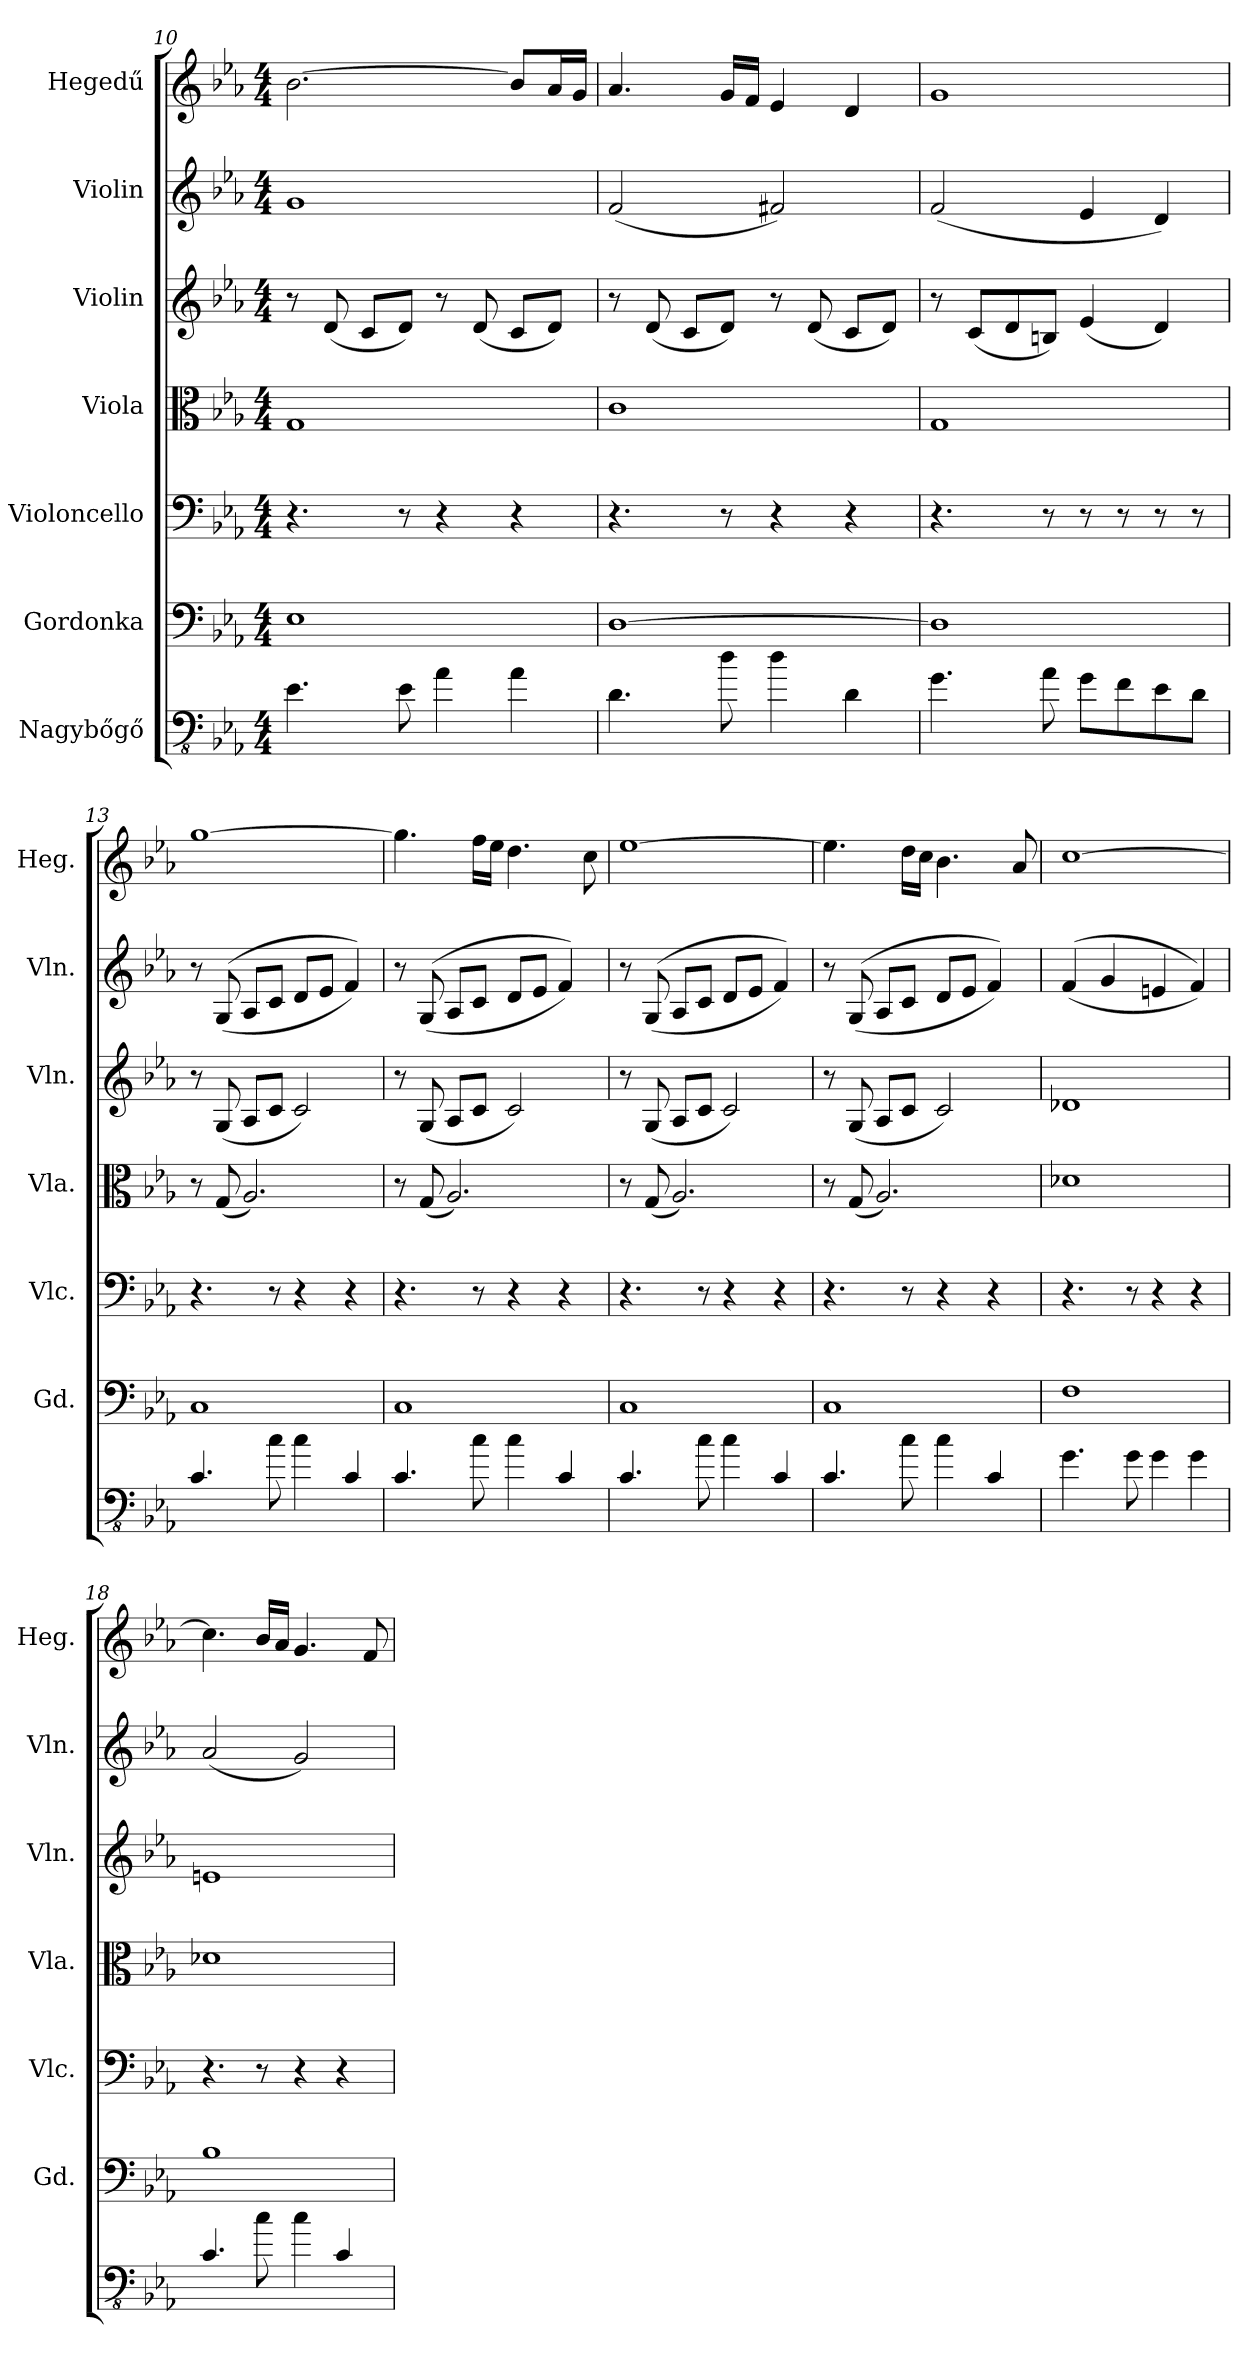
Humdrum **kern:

**kern	**kern	**kern	**kern	**kern	**kern	**kern
*part7	*part6	*part5	*part4	*part3	*part2	*part1
*staff7	*staff6	*staff5	*staff4	*staff3	*staff2	*staff1
*I"Nagybőgő	*I"Gordonka	*I"Violoncello	*I"Viola	*I"Violin	*I"Violin	*I"Hegedű
*	*I'Gd.	*I'Vlc.	*I'Vla.	*I'Vln.	*I'Vln.	*I'Heg.
*clefFv4	*clefF4	*clefF4	*clefC3	*clefG2	*clefG2	*clefG2
*ITrd7c12	*	*	*	*	*	*
*k[b-e-a-]	*k[b-e-a-]	*k[b-e-a-]	*k[b-e-a-]	*k[b-e-a-]	*k[b-e-a-]	*k[b-e-a-]
*M4/4	*M4/4	*M4/4	*M4/4	*M4/4	*M4/4	*M4/4
=10	=10	=10	=10	=10	=10	=10
4.EE-\	1E-	4.r	1G	8r	1g	[2.b-\
.	.	.	.	(8d/	.	.
.	.	.	.	8c/L	.	.
8EE-\	.	8r	.	8d/J)	.	.
4AA-\	.	4r	.	8r	.	.
.	.	.	.	(8d/	.	.
4AA-\	.	4r	.	8c/L	.	8b-/L]
.	.	.	.	8d/J)	.	16a-/L
.	.	.	.	.	.	16g/JJ
!!LO:PB:g=z
=11	=11	=11	=11	=11	=11	=11
4.DD\	[1D	4.r	1c	8r	(2f/	4.a-/
.	.	.	.	(8d/	.	.
.	.	.	.	8c/L	.	.
8D\	.	8r	.	8d/J)	.	16g/LL
.	.	.	.	.	.	16f/JJ
4D\	.	4r	.	8r	2f#X/)	4e-/
.	.	.	.	(8d/	.	.
4DD\	.	4r	.	8c/L	.	4d/
.	.	.	.	8d/J)	.	.
=12	=12	=12	=12	=12	=12	=12
4.GG\	1D]	4.r	1G	8r	(2f/	1g
.	.	.	.	(8c/L	.	.
.	.	.	.	8d/	.	.
8AA-\	.	8r	.	8Bn/J)	.	.
8GG\L	.	8r	.	(4e-/	4e-/	.
8FF\	.	8r	.	.	.	.
8EE-\	.	8r	.	4d/)	4d/)	.
8DD\J	.	8r	.	.	.	.
=13	=13	=13	=13	=13	=13	=13
4.CC/	1C	4.r	8r	8r	8r	[1gg
.	.	.	(8G/	(8G/	((8G/	.
.	.	.	2.A-/)	8A-/L	8A-/L	.
8C\	.	8r	.	8c/J	8c/J	.
4C\	.	4r	.	2c/)	8d/L	.
.	.	.	.	.	8e-/J	.
4CC/	.	4r	.	.	4f/))	.
=14	=14	=14	=14	=14	=14	=14
4.CC/	1C	4.r	8r	8r	8r	4.gg\]
.	.	.	(8G/	(8G/	((8G/	.
.	.	.	2.A-/)	8A-/L	8A-/L	.
8C\	.	8r	.	8c/J	8c/J	16ff\LL
.	.	.	.	.	.	16ee-\JJ
4C\	.	4r	.	2c/)	8d/L	4.dd\
.	.	.	.	.	8e-/J	.
4CC/	.	4r	.	.	4f/))	.
.	.	.	.	.	.	8cc\
=15	=15	=15	=15	=15	=15	=15
4.CC/	1C	4.r	8r	8r	8r	[1ee-
.	.	.	(8G/	(8G/	((8G/	.
.	.	.	2.A-/)	8A-/L	8A-/L	.
8C\	.	8r	.	8c/J	8c/J	.
4C\	.	4r	.	2c/)	8d/L	.
.	.	.	.	.	8e-/J	.
4CC/	.	4r	.	.	4f/))	.
!!LO:LB:g=z
=16	=16	=16	=16	=16	=16	=16
4.CC/	1C	4.r	8r	8r	8r	4.ee-\]
.	.	.	(8G/	(8G/	((8G/	.
.	.	.	2.A-/)	8A-/L	8A-/L	.
8C\	.	8r	.	8c/J	8c/J	16dd\LL
.	.	.	.	.	.	16cc\JJ
4C\	.	4r	.	2c/)	8d/L	4.b-\
.	.	.	.	.	8e-/J	.
4CC/	.	4r	.	.	4f/))	.
.	.	.	.	.	.	8a-/
=17	=17	=17	=17	=17	=17	=17
4.GG\	1F	4.r	1d-X	1d-X	((4f/	[1cc
.	.	.	.	.	4g/	.
8GG\	.	8r	.	.	.	.
4GG\	.	4r	.	.	4en/	.
4GG\	.	4r	.	.	4f/))	.
=18	=18	=18	=18	=18	=18	=18
4.CC/	1B-	4.r	1d-X	1en	(2a-/	4.cc\]
8C\	.	8r	.	.	.	16b-/LL
.	.	.	.	.	.	16a-/JJ
4C\	.	4r	.	.	2g/)	4.g/
4CC/	.	4r	.	.	.	.
.	.	.	.	.	.	8f/
=	=	=	=	=	=	=
*-	*-	*-	*-	*-	*-	*-
